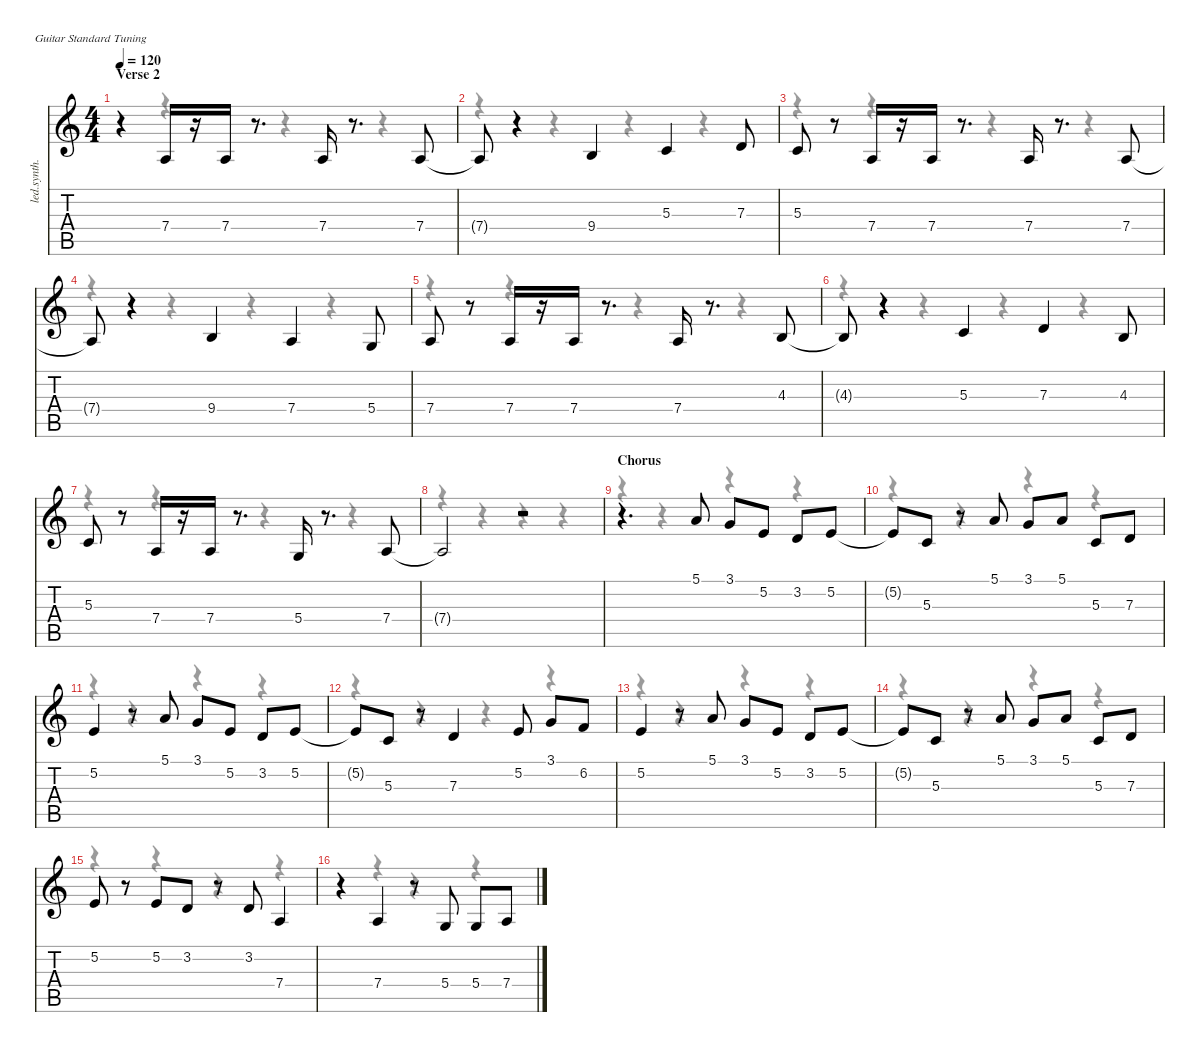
\defaultSystemsLayout 4
\hideDynamics
\bracketExtendMode nobrackets
\track ("Vocal" "led.synth.") {instrument lead6voice}
\staff {score tabs}
\tuning (E4 B3 G3 D3 A2 E2)
\voice
\ts (4 4)
\section ("" "Verse 2")
\tempo 120
\clef g2
\ks c
r.4{dy mf} 7.4.16 r.16 7.4.16 r.8{d} 7.4.16 r.8{d} 7.4.8 |
7.4{t}.8 r.4 9.4.4 5.3.4 7.3.8 |
5.3.8 r.8 7.4.16 r.16 7.4.16 r.8{d} 7.4.16 r.8{d} 7.4.8 |
7.4{t}.8 r.4 9.4.4 7.4.4 5.4.8 |
7.4.8 r.8 7.4.16 r.16 7.4.16 r.8{d} 7.4.16 r.8{d} 4.3.8 |
4.3{t}.8 r.4 5.3.4 7.3.4 4.3.8 |
5.3.8 r.8 7.4.16 r.16 7.4.16 r.8{d} 5.4.16 r.8{d} 7.4.8 |
7.4{t}.2 r.2 |
\section ("" "Chorus")
r.4{d} 5.1.8 3.1.8 5.2.8 3.2.8 5.2.8 |
5.2{t}.8 5.3.8 r.8 5.1.8 3.1.8 5.1.8 5.3.8 7.3.8 |
5.2.4 r.8 5.1.8 3.1.8 5.2.8 3.2.8 5.2.8 |
5.2{t}.8 5.3.8 r.8 7.3.4 5.2.8 3.1.8 6.2.8 |
5.2.4 r.8 5.1.8 3.1.8 5.2.8 3.2.8 5.2.8 |
5.2{t}.8 5.3.8 r.8 5.1.8 3.1.8 5.1.8 5.3.8 7.3.8 |
5.2.8 r.8 5.2.8 3.2.8 r.8 3.2.8 7.4.4 |
r.4 7.4.4 r.8 5.4.8 5.4.8 7.4.8
\voice
\clef g2
\ottava regular
\simile none
\ks c
r.4{dy mf} r.4 r.4 r.4 |
r.4 r.4 r.4 r.4 |
r.4 r.4 r.4 r.4 |
r.4 r.4 r.4 r.4 |
r.4 r.4 r.4 r.4 |
r.4 r.4 r.4 r.4 |
r.4 r.4 r.4 r.4 |
r.4 r.4 r.4 r.4 |
r.4 r.4 r.4 r.4 |
r.4 r.4 r.4 r.4 |
r.4 r.4 r.4 r.4 |
r.4 r.4 r.4 r.4 |
r.4 r.4 r.4 r.4 |
r.4 r.4 r.4 r.4 |
r.4 r.4 r.4 r.4 |
r.4 r.4 r.4 r.4
